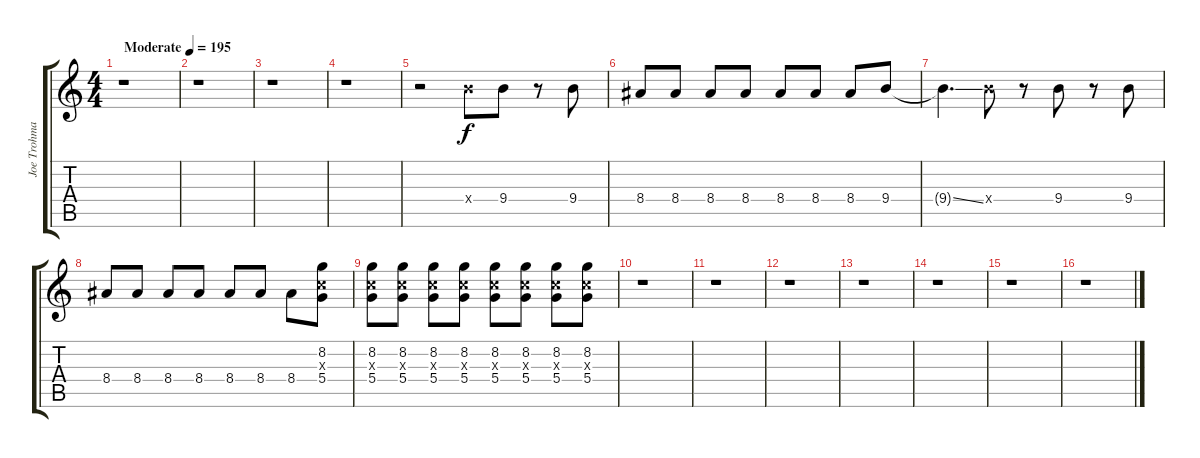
\track ("Joe Trohman - Lead Guitar (Center)" "Joe Trohma") {instrument distortionguitar}
\staff {score tabs}
\tuning (E4 B3 G3 D3 A2 E2) {hide}
\ts (4 4)
\tempo (195 "Moderate")
\clef g2
\ks c
r.1{dy f instrument distortionguitar} |
r.1 |
r.1 |
r.1 |
r.2 9.4{x}.8 9.4.8 r.8 9.4.8 |
8.4.8 8.4.8 8.4.8 8.4.8 8.4.8 8.4.8 8.4.8 9.4.8 |
9.4{ss t}.4{d} 9.4{x}.8 r.8 9.4.8 r.8 9.4.8 |
8.4.8 8.4.8 8.4.8 8.4.8 8.4.8 8.4.8 8.4.8 (8.2 5.3{x} 5.4).8 |
(8.2 5.3{x} 5.4).8 (8.2 5.3{x} 5.4).8 (8.2 5.3{x} 5.4).8 (8.2 5.3{x} 5.4).8 (8.2 5.3{x} 5.4).8 (8.2 5.3{x} 5.4).8 (8.2 5.3{x} 5.4).8 (8.2 5.3{x} 5.4).8 |
r.1 |
r.1 |
r.1 |
r.1 |
r.1 |
r.1 |
r.1
